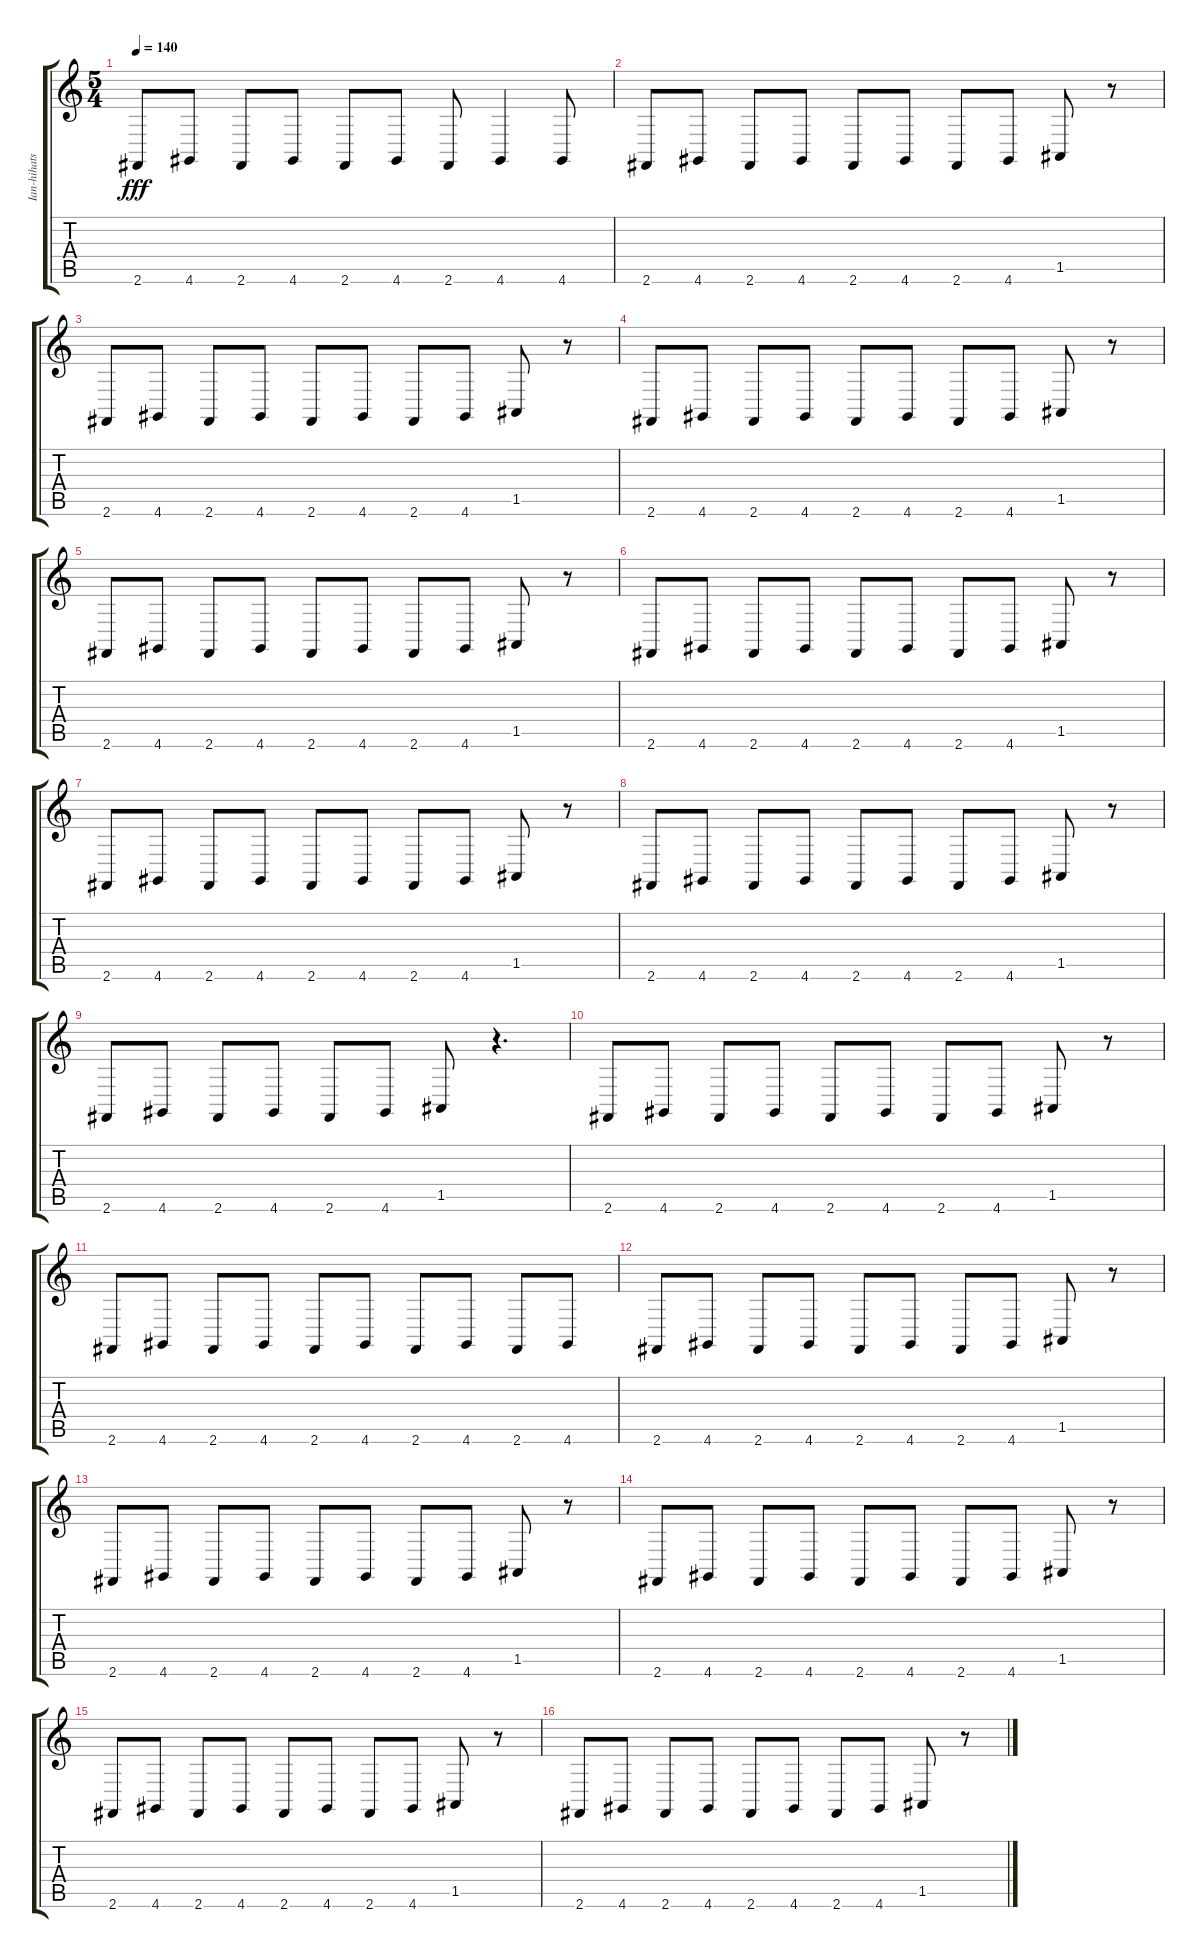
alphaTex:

\track ("Ian-hihats" "Ian-hihats") {instrument acousticgrandpiano}
\staff {score tabs}
\tuning (E4 B3 G3 D3 A2 E2) {hide}
\ts (5 4)
\tempo 140
\clef g2
\ks c
2.6.8{dy fff} 4.6.8 2.6.8 4.6.8 2.6.8 4.6.8 2.6.8 4.6.4 4.6.8 |
2.6.8 4.6.8 2.6.8 4.6.8 2.6.8 4.6.8 2.6.8 4.6.8 1.5.8 r.8 |
2.6.8 4.6.8 2.6.8 4.6.8 2.6.8 4.6.8 2.6.8 4.6.8 1.5.8 r.8 |
2.6.8 4.6.8 2.6.8 4.6.8 2.6.8 4.6.8 2.6.8 4.6.8 1.5.8 r.8 |
2.6.8 4.6.8 2.6.8 4.6.8 2.6.8 4.6.8 2.6.8 4.6.8 1.5.8 r.8 |
2.6.8 4.6.8 2.6.8 4.6.8 2.6.8 4.6.8 2.6.8 4.6.8 1.5.8 r.8 |
2.6.8 4.6.8 2.6.8 4.6.8 2.6.8 4.6.8 2.6.8 4.6.8 1.5.8 r.8 |
2.6.8 4.6.8 2.6.8 4.6.8 2.6.8 4.6.8 2.6.8 4.6.8 1.5.8 r.8 |
2.6.8 4.6.8 2.6.8 4.6.8 2.6.8 4.6.8 1.5.8 r.4{d} |
2.6.8 4.6.8 2.6.8 4.6.8 2.6.8 4.6.8 2.6.8 4.6.8 1.5.8 r.8 |
2.6.8 4.6.8 2.6.8 4.6.8 2.6.8 4.6.8 2.6.8 4.6.8 2.6.8 4.6.8 |
2.6.8 4.6.8 2.6.8 4.6.8 2.6.8 4.6.8 2.6.8 4.6.8 1.5.8 r.8 |
2.6.8 4.6.8 2.6.8 4.6.8 2.6.8 4.6.8 2.6.8 4.6.8 1.5.8 r.8 |
2.6.8 4.6.8 2.6.8 4.6.8 2.6.8 4.6.8 2.6.8 4.6.8 1.5.8 r.8 |
2.6.8 4.6.8 2.6.8 4.6.8 2.6.8 4.6.8 2.6.8 4.6.8 1.5.8 r.8 |
2.6.8 4.6.8 2.6.8 4.6.8 2.6.8 4.6.8 2.6.8 4.6.8 1.5.8 r.8
